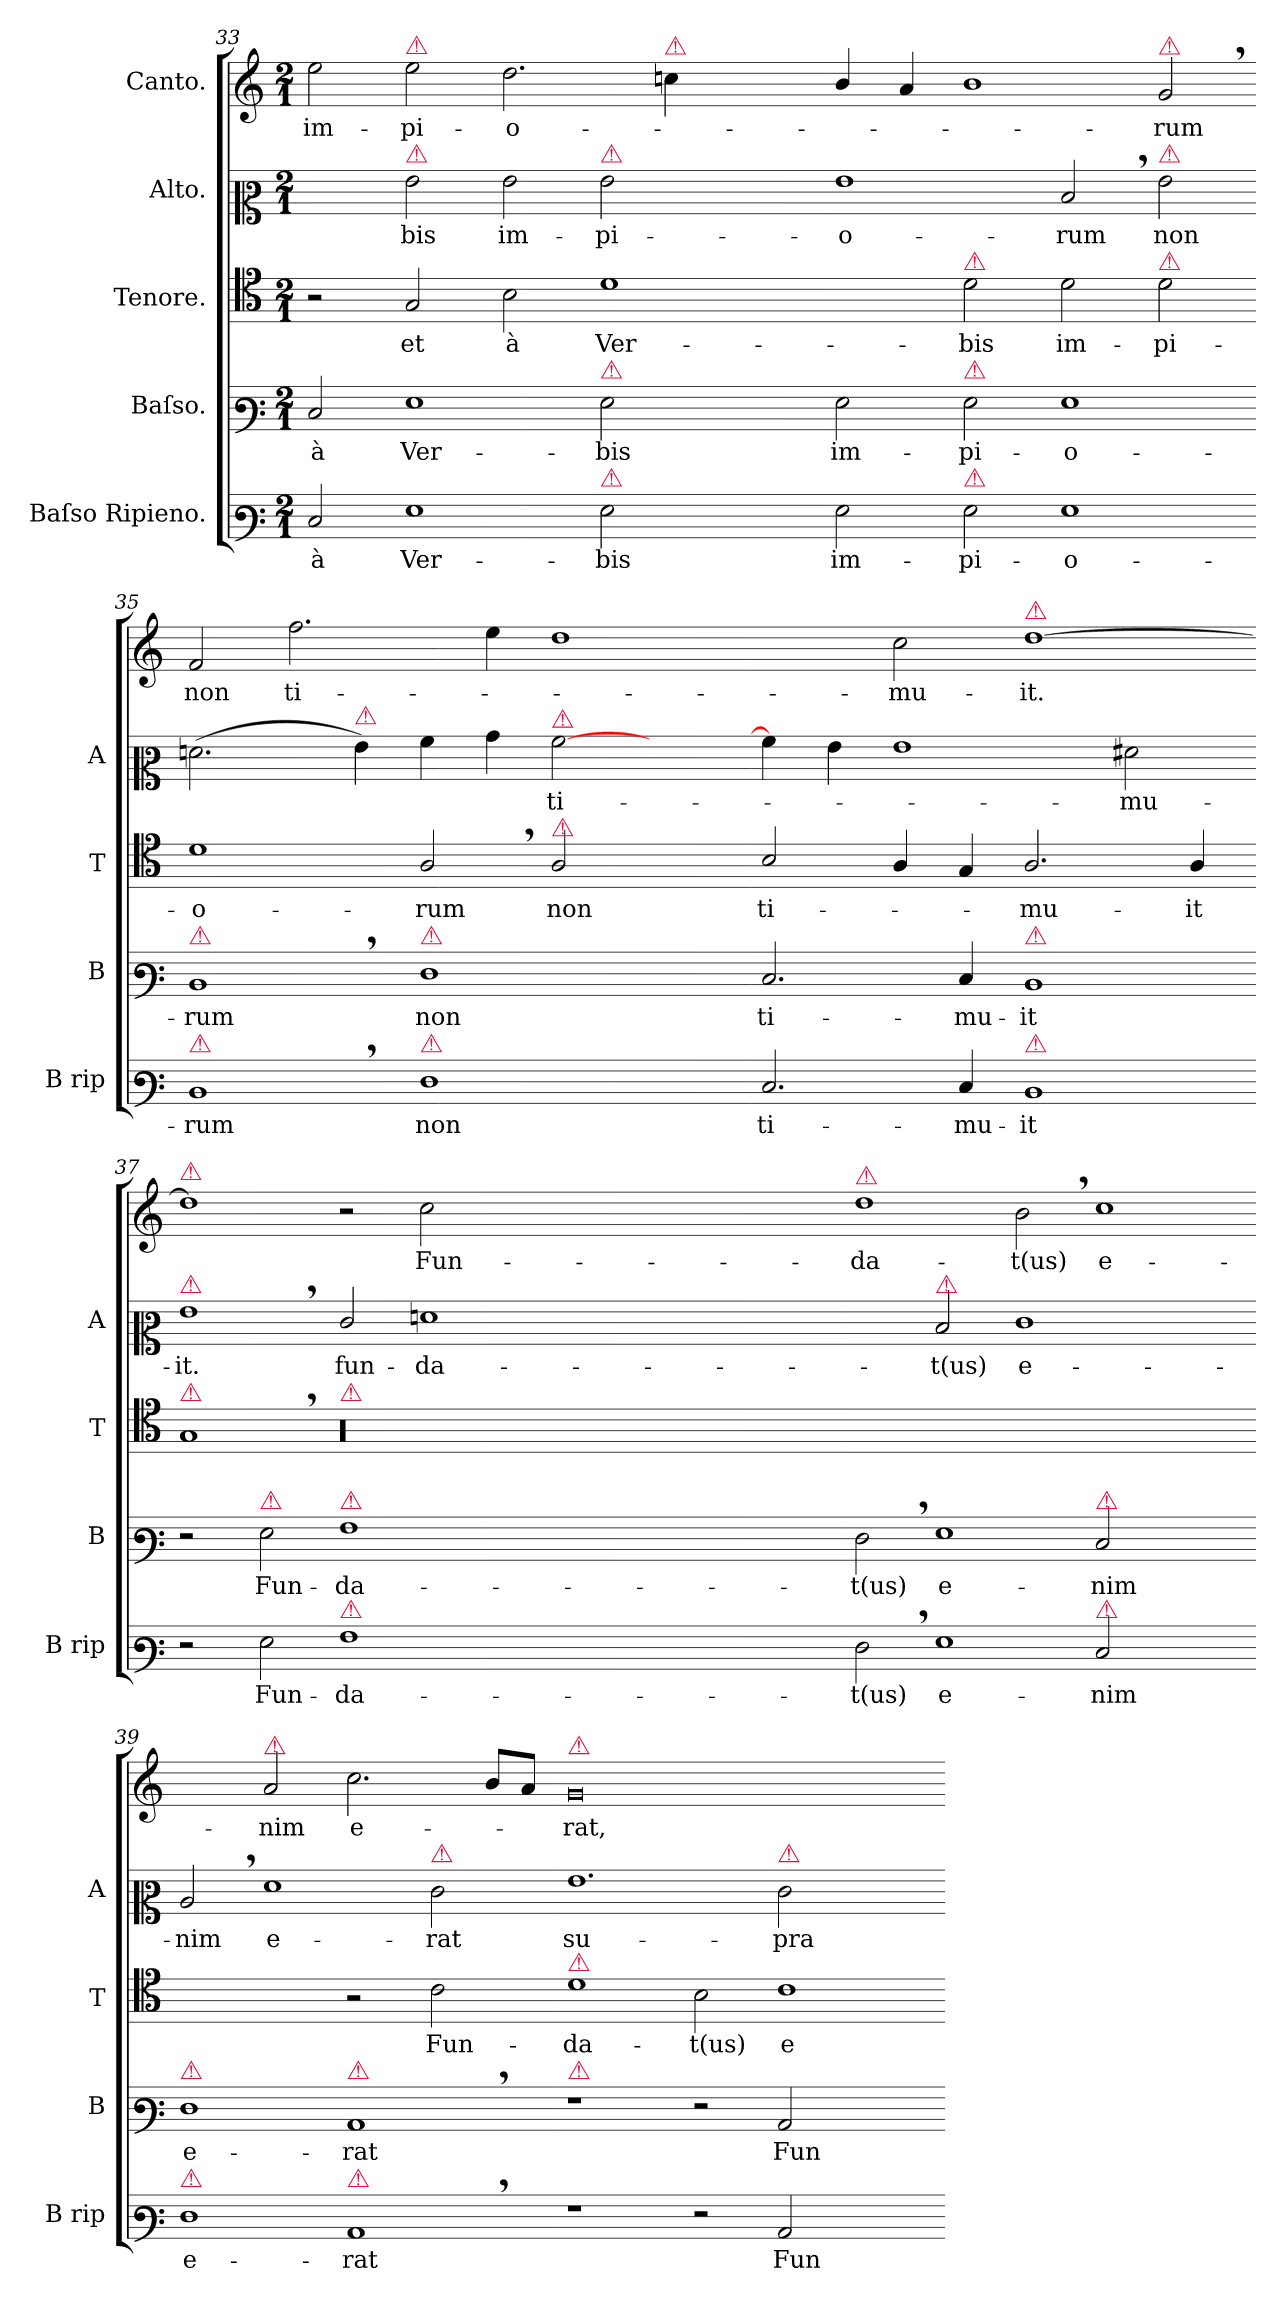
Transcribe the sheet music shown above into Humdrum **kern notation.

**kern	**text	**kern	**text	**kern	**text	**kern	**text	**kern	**text
*part5	*part5	*part4	*part4	*part3	*part3	*part2	*part2	*part1	*part1
*staff5	*staff5	*staff4	*staff4	*staff3	*staff3	*staff2	*staff2	*staff1	*staff1
*I"Baſso Ripieno.	*	*I"Baſso.	*	*I"Tenore.	*	*I"Alto.	*	*I"Canto.	*
*I'B rip	*	*I'B	*	*I'T	*	*I'A	*	*	*
*clefF3	*	*clefF3	*	*clefC4	*	*clefC2	*	*clefG2	*
*k[]	*	*k[]	*	*k[]	*	*k[]	*	*k[]	*
*G:mix	*	*G:mix	*	*G:mix	*	*G:mix	*	*G:mix	*
*M2/1	*	*M2/1	*	*M2/1	*	*M2/1	*	*M2/1	*
=33	=33	=33	=33	=33	=33	=33	=33	=33	=33
2E/	à	2E/	à	2r	.	2ryy	.	2ee\	im-
!	!	!	!	!	!	!	!	!LO:TX:a:color=crimson:t=⚠	!
!	!	!	!	!	!	!LO:TX:a:color=crimson:t=⚠	!	!	!
1G	Ver-	1G	Ver-	2G/	et	2g\	-bis	2ee\	-pi-
.	.	.	.	2B\	à	2g\	im-	2.dd\	-o-
!	!	!	!	!	!	!LO:TX:a:color=crimson:t=⚠	!	!	!
!	!	!LO:TX:a:color=crimson:t=⚠	!	!	!	!	!	!	!
!LO:TX:a:color=crimson:t=⚠	!	!	!	!	!	!	!	!	!
2G\	-bis	2G\	-bis	1d\	Ver-	2g\	-pi-	.	.
!	!	!	!	!	!	!	!	!LO:TX:a:color=crimson:t=⚠	!
.	.	.	.	.	.	.	.	4ccn\	.
2ryy	.	2ryy	.	.	.	2ryy	.	2ryy	.
=34-	=34-	=34-	=34-	=34-	=34-	=34-	=34-	=34-	=34-
2G\	im-	2G\	im-	2ryy	.	1g	-o-	4b/	.
.	.	.	.	.	.	.	.	4a/	.
!	!	!	!	!LO:TX:a:color=crimson:t=⚠	!	!	!	!	!
!	!	!LO:TX:a:color=crimson:t=⚠	!	!	!	!	!	!	!
!LO:TX:a:color=crimson:t=⚠	!	!	!	!	!	!	!	!	!
2G\	-pi-	2G\	-pi-	2d\	-bis	.	.	1b	.
1G	-o-	1G	-o-	2d\	im-	2d,</	-rum	.	.
!	!	!	!	!	!	!	!	!LO:TX:a:color=crimson:t=⚠	!
!	!	!	!	!	!	!LO:TX:a:color=crimson:t=⚠	!	!	!
!	!	!	!	!LO:TX:a:color=crimson:t=⚠	!	!	!	!	!
.	.	.	.	2d\	-pi-	2g\	non	2g,</	-rum
=35-	=35-	=35-	=35-	=35-	=35-	=35-	=35-	=35-	=35-
!	!	!LO:TX:a:color=crimson:t=⚠	!	!	!	!	!	!	!
!LO:TX:a:color=crimson:t=⚠	!	!	!	!	!	!	!	!	!
1D,<	-rum	1D,<	-rum	1d	-o-	(2.fn\	.	2f/	non
.	.	.	.	.	.	.	.	2.ff\	ti-
!	!	!	!	!	!	!LO:TX:a:color=crimson:t=⚠	!	!	!
.	.	.	.	.	.	4g\)	.	.	.
!	!	!LO:TX:a:color=crimson:t=⚠	!	!	!	!	!	!	!
!LO:TX:a:color=crimson:t=⚠	!	!	!	!	!	!	!	!	!
1F	non	1F	non	2A,</	-rum	4a\	.	.	.
.	.	.	.	.	.	4b\	.	4ee\	.
!	!	!	!	!	!	!LO:TX:a:color=crimson:t=⚠	!	!	!
!	!	!	!	!LO:TX:a:color=crimson:t=⚠	!	!	!	!	!
.	.	.	.	2A/	non	[2a\	ti-	1dd\	.
2ryy	.	2ryy	.	2ryy	.	2ryy	.	.	.
=36-	=36-	=36-	=36-	=36-	=36-	=36-	=36-	=36-	=36-
2.E/	ti-	2.E/	ti-	2B/	ti-	4a\]	.	2ryy	.
.	.	.	.	.	.	4g\	.	.	.
.	.	.	.	4A/	.	1g	.	2cc\	-mu-
4E/	-mu-	4E/	-mu-	4G/	.	.	.	.	.
!	!	!	!	!	!	!	!	!LO:TX:a:color=crimson:t=⚠	!
!	!	!LO:TX:a:color=crimson:t=⚠	!	!	!	!	!	!	!
!LO:TX:a:color=crimson:t=⚠	!	!	!	!	!	!	!	!	!
1D	-it	1D	-it	2.A/	-mu-	.	.	[1dd	-it.
.	.	.	.	.	.	2f#X\	-mu-	.	.
.	.	.	.	4A/	-it	.	.	.	.
=37-	=37-	=37-	=37-	=37-	=37-	=37-	=37-	=37-	=37-
!	!	!	!	!	!	!	!	!LO:TX:a:color=crimson:t=⚠	!
!	!	!	!	!	!	!LO:TX:a:color=crimson:t=⚠	!	!	!
!	!	!	!	!LO:TX:a:color=crimson:t=⚠	!	!	!	!	!
2r	.	2r	.	1G,<	.	1g,<	-it.	1dd]	.
!	!	!LO:TX:a:color=crimson:t=⚠	!	!	!	!	!	!	!
2G\	Fun-	2G\	Fun-	.	.	.	.	.	.
!	!	!	!	!LO:TX:a:color=crimson:t=⚠	!	!	!	!	!
!	!	!LO:TX:a:color=crimson:t=⚠	!	!	!	!	!	!	!
!LO:TX:a:color=crimson:t=⚠	!	!	!	!	!	!	!	!	!
1A	-da-	1A	-da-	00r	.	2e/	fun-	2r	.
.	.	.	.	.	.	1fn\	-da-	2cc\	Fun-
0.ryy	.	0.ryy	.	.	.	.	.	0.ryy	.
.	.	.	.	.	.	0ryy	.	.	.
.	.	.	.	.	.	2ryy	.	.	.
=38-	=38-	=38-	=38-	=38-	=38-	=38-	=38-	=38-	=38-
!	!	!	!	!	!	!	!	!LO:TX:a:color=crimson:t=⚠	!
2F,<\	-t(us)	2F,<\	-t(us)	0ryy	.	2ryy	.	1dd	-da-
!	!	!	!	!	!	!LO:TX:a:color=crimson:t=⚠	!	!	!
1G	e-	1G	e-	.	.	2d/	-t(us)	.	.
.	.	.	.	.	.	1e	e-	2b,<\	-t(us)
!	!	!LO:TX:a:color=crimson:t=⚠	!	!	!	!	!	!	!
!LO:TX:a:color=crimson:t=⚠	!	!	!	!	!	!	!	!	!
2E/	-nim	2E/	-nim	.	.	.	.	1cc\	e-
2ryy	.	2ryy	.	2ryy	.	2ryy	.	.	.
=39-	=39-	=39-	=39-	=39-	=39-	=39-	=39-	=39-	=39-
!	!	!LO:TX:a:color=crimson:t=⚠	!	!	!	!	!	!	!
!LO:TX:a:color=crimson:t=⚠	!	!	!	!	!	!	!	!	!
1F	e-	1F	e-	1ryy	.	2c,</	-nim	2ryy	.
!	!	!	!	!	!	!	!	!LO:TX:a:color=crimson:t=⚠	!
.	.	.	.	.	.	1f	e-	2a/	-nim
!	!	!LO:TX:a:color=crimson:t=⚠	!	!	!	!	!	!	!
!LO:TX:a:color=crimson:t=⚠	!	!	!	!	!	!	!	!	!
1C,<	-rat	1C,<	-rat	2r	.	.	.	2.cc\	e-
!	!	!	!	!	!	!LO:TX:a:color=crimson:t=⚠	!	!	!
.	.	.	.	2c\	Fun-	2e\	-rat	.	.
.	.	.	.	.	.	.	.	8b/L	.
.	.	.	.	.	.	.	.	8a/J	.
=40-	=40-	=40-	=40-	=40-	=40-	=40-	=40-	=40-	=40-
!	!	!	!	!	!	!	!	!LO:TX:a:color=crimson:t=⚠	!
!	!	!	!	!LO:TX:a:color=crimson:t=⚠	!	!	!	!	!
!	!	!LO:TX:a:color=crimson:t=⚠	!	!	!	!	!	!	!
1r	.	1r	.	1d	-da-	1.g	su-	0g	-rat,
2r	.	2r	.	2B\	-t(us)	.	.	.	.
!	!	!	!	!	!	!LO:TX:a:color=crimson:t=⚠	!	!	!
2C/	Fun-	2C/	Fun-	1c\	e-	2e\	-pra	.	.
2ryy	.	2ryy	.	.	.	2ryy	.	2ryy	.
=-	=-	=-	=-	=-	=-	=-	=-	=-	=-
*-	*-	*-	*-	*-	*-	*-	*-	*-	*-
